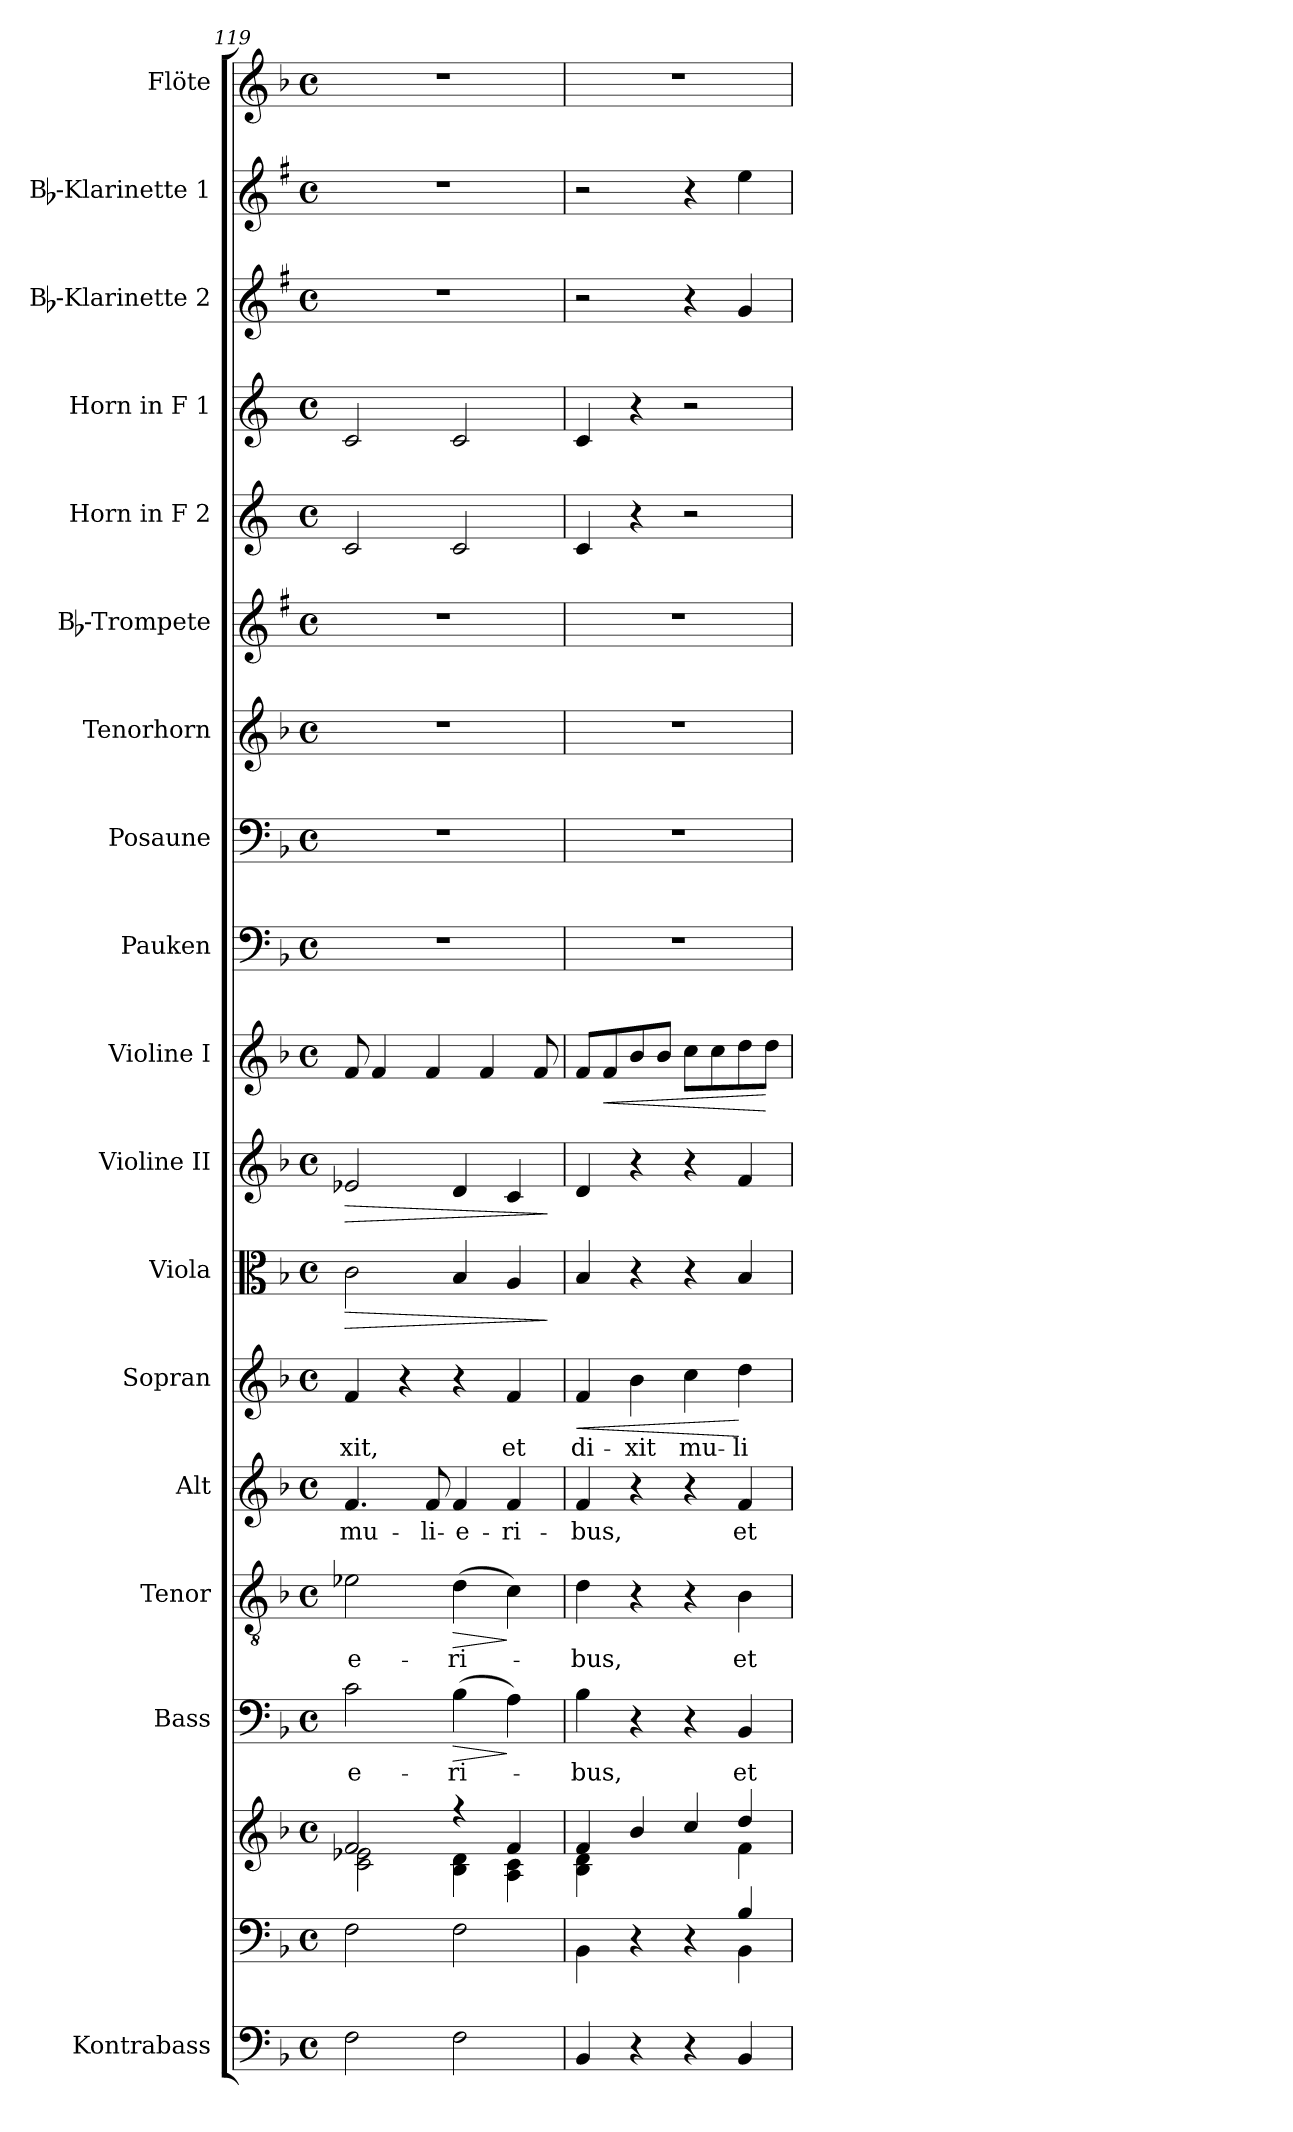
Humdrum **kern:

**kern	**kern	**kern	**kern	**text	**dynam	**kern	**text	**dynam	**kern	**text	**kern	**text	**dynam	**kern	**dynam	**kern	**dynam	**kern	**dynam	**kern	**kern	**kern	**kern	**kern	**kern	**kern	**kern	**kern
*part18	*part17	*part17	*part16	*part16	*part16	*part15	*part15	*part15	*part14	*part14	*part13	*part13	*part13	*part12	*part12	*part11	*part11	*part10	*part10	*part9	*part8	*part7	*part6	*part5	*part4	*part3	*part2	*part1
*staff19	*staff18	*staff17	*staff16	*staff16	*staff16	*staff15	*staff15	*staff15	*staff14	*staff14	*staff13	*staff13	*staff13	*staff12	*staff12	*staff11	*staff11	*staff10	*staff10	*staff9	*staff8	*staff7	*staff6	*staff5	*staff4	*staff3	*staff2	*staff1
*I"Kontrabass	*	*	*I"Bass	*	*	*I"Tenor	*	*	*I"Alt	*	*I"Sopran	*	*	*I"Viola	*	*I"Violine II	*	*I"Violine I	*	*I"Pauken	*I"Posaune	*I"Tenorhorn	*I"Bb-Trompete	*I"Horn in F 2	*I"Horn in F 1	*I"Bb-Klarinette 2	*I"Bb-Klarinette 1	*I"Flöte
*I'Kb.	*	*	*I'B.	*	*	*I'T.	*	*	*I'A.	*	*I'S.	*	*	*I'Vla.	*	*I'Vl. II	*	*I'Vl. I	*	*I'Pk.	*I'Pos.	*I'T. Hrn.	*I'Bb Trp.	*	*	*I'Bb Kl. 2	*I'Bb Kl. 1	*I'Fl.
*clefF4	*clefF4	*clefG2	*clefF4	*	*	*clefGv2	*	*	*clefG2	*	*clefG2	*	*	*clefC3	*	*clefG2	*	*clefG2	*	*clefF4	*clefF4	*clefG2	*clefG2	*clefG2	*clefG2	*clefG2	*clefG2	*clefG2
*ITrd7c12	*	*	*	*	*	*	*	*	*	*	*	*	*	*	*	*	*	*	*	*	*	*ITrd8c14	*ITrd1c2	*ITrd4c7	*ITrd4c7	*ITrd1c2	*ITrd1c2	*
*k[b-]	*k[b-]	*k[b-]	*k[b-]	*	*	*k[b-]	*	*	*k[b-]	*	*k[b-]	*	*	*k[b-]	*	*k[b-]	*	*k[b-]	*	*k[b-]	*k[b-]	*k[b-]	*k[b-]	*k[b-]	*k[b-]	*k[b-]	*k[b-]	*k[b-]
*F:	*F:	*F:	*F:	*	*	*F:	*	*	*F:	*	*F:	*	*	*F:	*	*F:	*	*F:	*	*F:	*F:	*F:	*F:	*F:	*F:	*F:	*F:	*F:
*M4/4	*M4/4	*M4/4	*M4/4	*	*	*M4/4	*	*	*M4/4	*	*M4/4	*	*	*M4/4	*	*M4/4	*	*M4/4	*	*M4/4	*M4/4	*M4/4	*M4/4	*M4/4	*M4/4	*M4/4	*M4/4	*M4/4
*met(c)	*met(c)	*met(c)	*met(c)	*	*	*met(c)	*	*	*met(c)	*	*met(c)	*	*	*met(c)	*	*met(c)	*	*met(c)	*	*met(c)	*met(c)	*met(c)	*met(c)	*met(c)	*met(c)	*met(c)	*met(c)	*met(c)
=119	=119	=119	=119	=119	=119	=119	=119	=119	=119	=119	=119	=119	=119	=119	=119	=119	=119	=119	=119	=119	=119	=119	=119	=119	=119	=119	=119	=119
*	*	*^	*	*	*	*	*	*	*	*	*	*	*	*	*	*	*	*	*	*	*	*	*	*	*	*	*	*
!	!	!	!	!	!LO:LY:b	!	!	!LO:LY:b	!	!	!LO:LY:b	!	!LO:LY:b	!	!	!LO:HP:b	!	!LO:HP:b	!	!	!	!	!	!	!	!	!	!	!
2FF\	2F\	2f/	2c\ 2e-X\	2c\	-e-	.	2e-X\	-e-	.	4.f/	mu-	4f/	-xit,	.	2c\	>	2e-X/	>	8f/	.	1r	1r	1r	1r	2F/	2F/	1r	1r	1r
.	.	.	.	.	.	.	.	.	.	.	.	.	.	.	.	.	.	.	4f/	.	.	.	.	.	.	.	.	.	.
.	.	.	.	.	.	.	.	.	.	.	.	4r	.	.	.	.	.	.	.	.	.	.	.	.	.	.	.	.	.
!	!	!	!	!	!	!	!	!	!	!	!LO:LY:b	!	!	!	!	!	!	!	!	!	!	!	!	!	!	!	!	!	!
.	.	.	.	.	.	.	.	.	.	8f/	-li-	.	.	.	.	.	.	.	4f/	.	.	.	.	.	.	.	.	.	.
!	!	!	!	!	!LO:LY:b	!LO:HP:b	!	!LO:LY:b	!LO:HP:b	!	!LO:LY:b	!	!	!	!	!	!	!	!	!	!	!	!	!	!	!	!	!	!
2FF\	2F\	4r	4B-\ 4d\	(>4B-\	-ri-	>	(>4d\	-ri-	>	4f/	-e-	4r	.	.	4B-/	.	4d/	.	.	.	.	.	.	.	2F/	2F/	.	.	.
.	.	.	.	.	.	.	.	.	.	.	.	.	.	.	.	.	.	.	4f/	.	.	.	.	.	.	.	.	.	.
!	!	!	!	!	!	!	!	!	!	!	!LO:LY:b	!	!LO:LY:b	!	!	!	!	!	!	!	!	!	!	!	!	!	!	!	!
.	.	4f/	4A\ 4c\	4A\)	.	]	4c\)	.	]	4f/	-ri-	4f/	et	.	4A/	.	4c/	.	.	.	.	.	.	.	.	.	.	.	.
.	.	.	.	.	.	.	.	.	.	.	.	.	.	.	.	.	.	.	8f/	.	.	.	.	.	.	.	.	.	.
*	*	*v	*v	*	*	*	*	*	*	*	*	*	*	*	*	*	*	*	*	*	*	*	*	*	*	*	*	*	*
.	.	.	.	.	.	.	.	.	.	.	.	.	.	.	]	.	]	.	.	.	.	.	.	.	.	.	.	.
=120	=120	=120	=120	=120	=120	=120	=120	=120	=120	=120	=120	=120	=120	=120	=120	=120	=120	=120	=120	=120	=120	=120	=120	=120	=120	=120	=120	=120
*	*^	*^	*	*	*	*	*	*	*	*	*	*	*	*	*	*	*	*	*	*	*	*	*	*	*	*	*	*
!	!	!	!	!	!	!LO:LY:b	!	!	!LO:LY:b	!	!	!LO:LY:b	!	!LO:LY:b	!LO:HP:b	!	!	!	!	!	!	!	!	!	!	!	!	!	!	!
4BBB-/	2.ryy	4BB-\	4f/	4B-\ 4d\	4B-\	-bus,	.	4d\	-bus,	.	4f/	-bus,	4f/	di-	<	4B-/	.	4d/	.	8f/L	.	1r	1r	1r	1r	4F/	4F/	2r	2r	1r
!	!	!	!	!	!	!	!	!	!	!	!	!	!	!	!	!	!	!	!	!	!LO:HP:b	!	!	!	!	!	!	!	!	!
.	.	.	.	.	.	.	.	.	.	.	.	.	.	.	.	.	.	.	.	8f/	<	.	.	.	.	.	.	.	.	.
!	!	!	!	!	!	!	!	!	!	!	!	!	!	!LO:LY:b	!	!	!	!	!	!	!	!	!	!	!	!	!	!	!	!
4r	.	4r	4b-/	2ryy	4r	.	.	4r	.	.	4r	.	4b-\	-xit	.	4r	.	4r	.	8b-/	.	.	.	.	.	4r	4r	.	.	.
.	.	.	.	.	.	.	.	.	.	.	.	.	.	.	.	.	.	.	.	8b-/J	.	.	.	.	.	.	.	.	.	.
!	!	!	!	!	!	!	!	!	!	!	!	!	!	!LO:LY:b	!	!	!	!	!	!	!	!	!	!	!	!	!	!	!	!
4r	.	4r	4cc/	.	4r	.	.	4r	.	.	4r	.	4cc\	mu-	.	4r	.	4r	.	8cc\L	.	.	.	.	.	2r	2r	4r	4r	.
.	.	.	.	.	.	.	.	.	.	.	.	.	.	.	.	.	.	.	.	8cc\	.	.	.	.	.	.	.	.	.	.
!	!	!	!	!	!	!LO:LY:b	!	!	!LO:LY:b	!	!	!LO:LY:b	!	!LO:LY:b	!	!	!	!	!	!	!	!	!	!	!	!	!	!	!	!
4BBB-/	4B-/	4BB-\	4dd/	4f\	4BB-/	et	.	4B-\	et	.	4f/	et	4dd\	-li-	[	4B-/	.	4f/	.	8dd\	.	.	.	.	.	.	.	4f/	4dd\	.
.	.	.	.	.	.	.	.	.	.	.	.	.	.	.	.	.	.	.	.	8dd\J	[	.	.	.	.	.	.	.	.	.
*	*v	*v	*	*	*	*	*	*	*	*	*	*	*	*	*	*	*	*	*	*	*	*	*	*	*	*	*	*	*	*
*	*	*v	*v	*	*	*	*	*	*	*	*	*	*	*	*	*	*	*	*	*	*	*	*	*	*	*	*	*	*
=	=	=	=	=	=	=	=	=	=	=	=	=	=	=	=	=	=	=	=	=	=	=	=	=	=	=	=	=
*-	*-	*-	*-	*-	*-	*-	*-	*-	*-	*-	*-	*-	*-	*-	*-	*-	*-	*-	*-	*-	*-	*-	*-	*-	*-	*-	*-	*-
